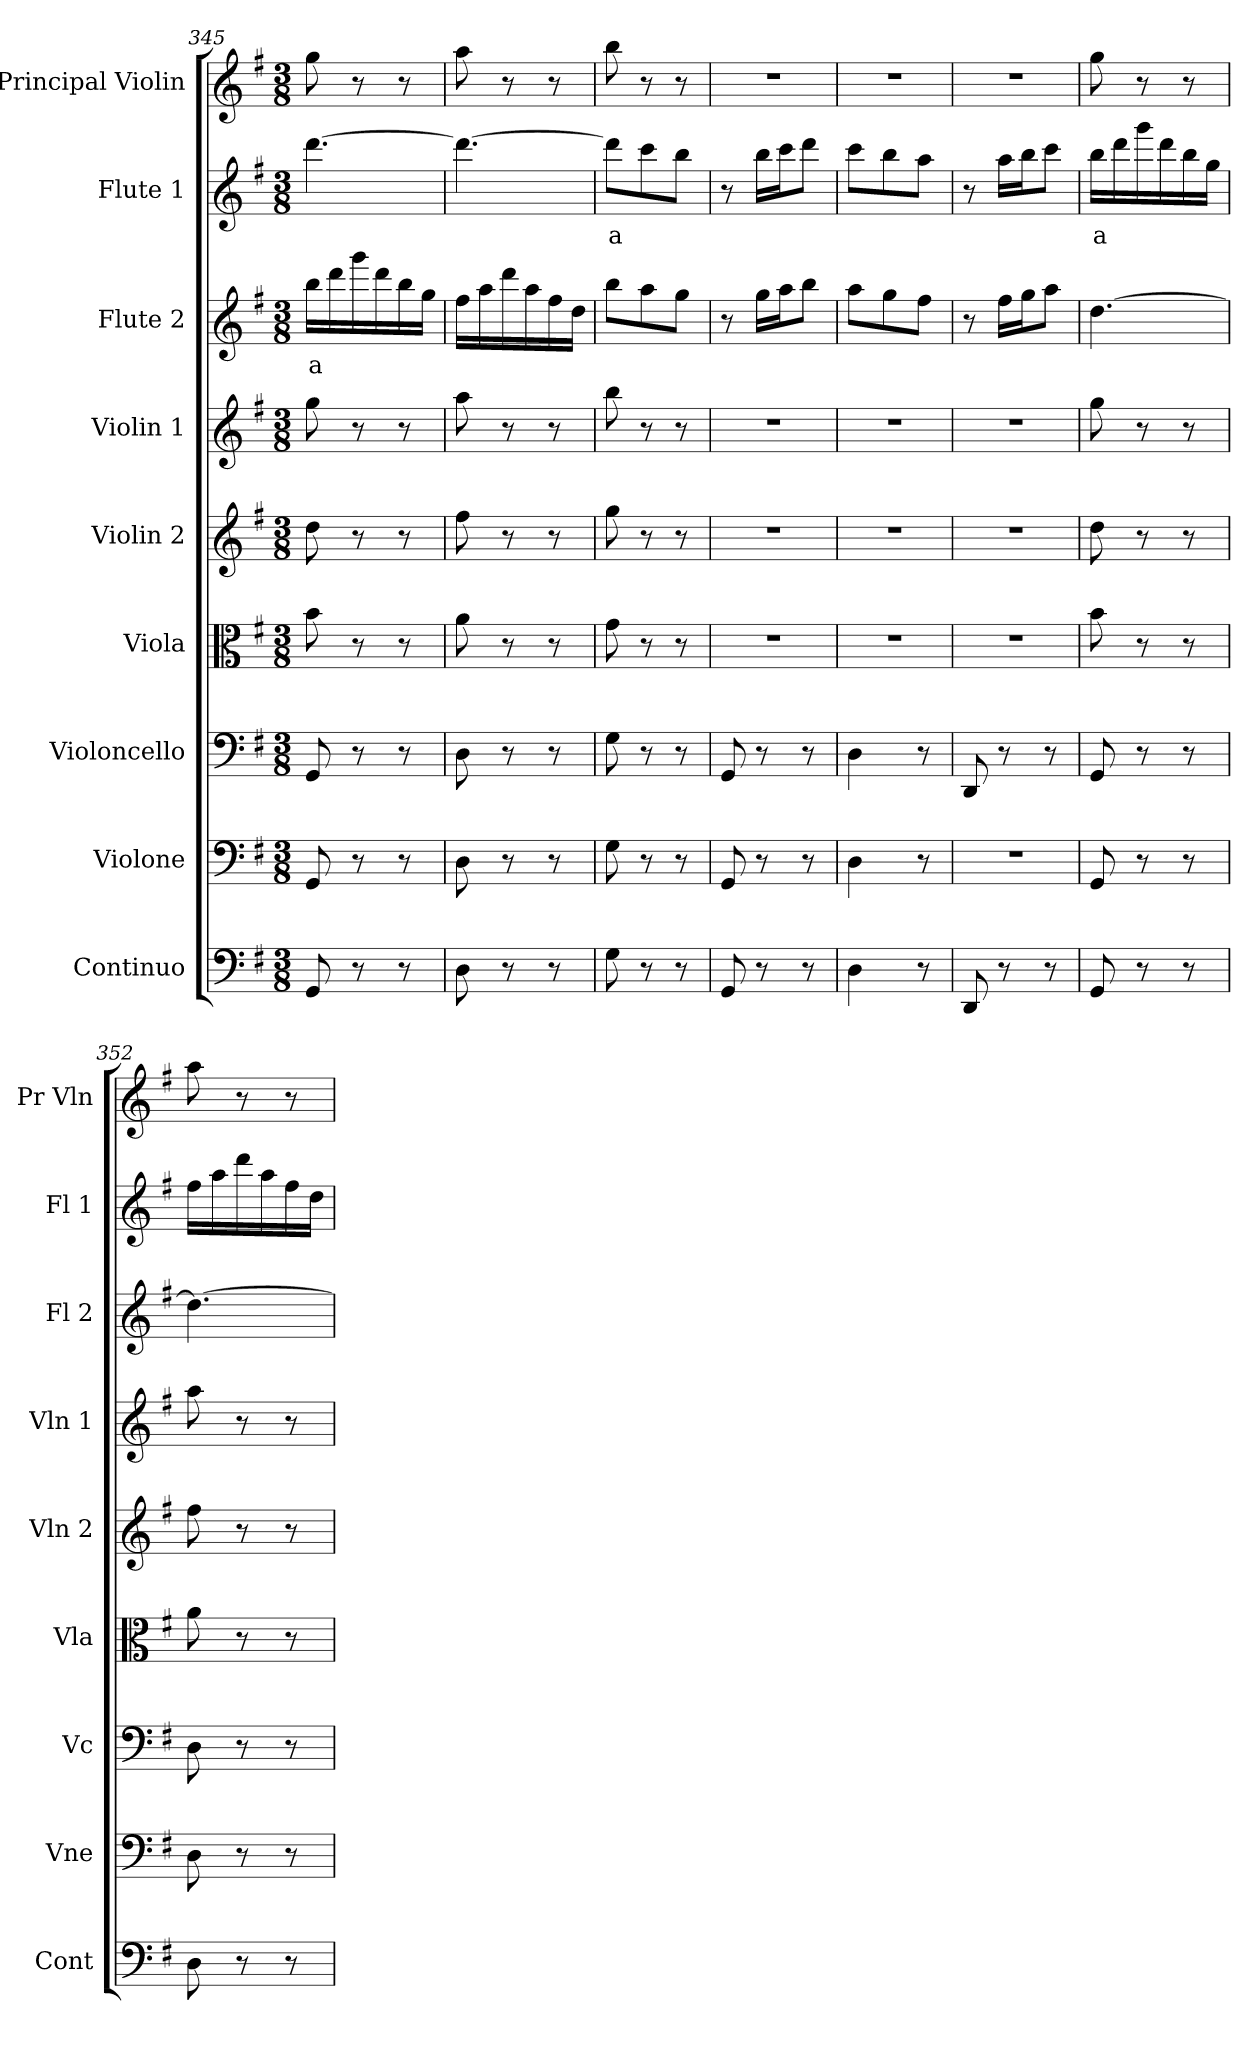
**kern	**kern	**kern	**kern	**kern	**kern	**kern	**text	**kern	**text	**kern
*part9	*part8	*part7	*part6	*part5	*part4	*part3	*part3	*part2	*part2	*part1
*staff9	*staff8	*staff7	*staff6	*staff5	*staff4	*staff3	*staff3	*staff2	*staff2	*staff1
*I"Continuo	*I"Violone	*I"Violoncello	*I"Viola	*I"Violin 2	*I"Violin 1	*I"Flute 2	*	*I"Flute 1	*	*I"Principal Violin
*I'Cont	*I'Vne	*I'Vc	*I'Vla	*I'Vln 2	*I'Vln 1	*I'Fl 2	*	*I'Fl 1	*	*I'Pr Vln
*clefF4	*clefF4	*clefF4	*clefC3	*clefG2	*clefG2	*clefG2	*	*clefG2	*	*clefG2
*	*ITrd7c12	*	*	*	*	*	*	*	*	*
*k[f#]	*k[f#]	*k[f#]	*k[f#]	*k[f#]	*k[f#]	*k[f#]	*	*k[f#]	*	*k[f#]
*M3/8	*M3/8	*M3/8	*M3/8	*M3/8	*M3/8	*M3/8	*	*M3/8	*	*M3/8
=345	=345	=345	=345	=345	=345	=345	=345	=345	=345	=345
!	!	!	!	!	!	!	!LO:LY:b:color=#FF0000	!	!	!
8GG/	8GGG/	8GG/	8b\	8dd\	8gg\	16bb\LL	a	[4.ddd\	.	8gg\
.	.	.	.	.	.	16ddd\	.	.	.	.
8r	8r	8r	8r	8r	8r	16ggg\	.	.	.	8r
.	.	.	.	.	.	16ddd\	.	.	.	.
8r	8r	8r	8r	8r	8r	16bb\	.	.	.	8r
.	.	.	.	.	.	16gg\JJ	.	.	.	.
=346	=346	=346	=346	=346	=346	=346	=346	=346	=346	=346
8D\	8DD\	8D\	8a\	8ff#\	8aa\	16ff#\LL	.	4.ddd\_	.	8aa\
.	.	.	.	.	.	16aa\	.	.	.	.
8r	8r	8r	8r	8r	8r	16ddd\	.	.	.	8r
.	.	.	.	.	.	16aa\	.	.	.	.
8r	8r	8r	8r	8r	8r	16ff#\	.	.	.	8r
.	.	.	.	.	.	16dd\JJ	.	.	.	.
=347	=347	=347	=347	=347	=347	=347	=347	=347	=347	=347
!	!	!	!	!	!	!	!	!	!LO:LY:b:color=#FF0000	!
8G\	8GG\	8G\	8g\	8gg\	8bb\	8bb\L	.	8ddd\L]	a	8bb\
8r	8r	8r	8r	8r	8r	8aa\	.	8ccc\	.	8r
8r	8r	8r	8r	8r	8r	8gg\J	.	8bb\J	.	8r
!!LO:LB:g=z
=348	=348	=348	=348	=348	=348	=348	=348	=348	=348	=348
8GG/	8GGG/	8GG/	4.r	4.r	4.r	8r	.	8r	.	4.r
8r	8r	8r	.	.	.	16gg\LL	.	16bb\LL	.	.
.	.	.	.	.	.	16aa\J	.	16ccc\J	.	.
8r	8r	8r	.	.	.	8bb\J	.	8ddd\J	.	.
=349	=349	=349	=349	=349	=349	=349	=349	=349	=349	=349
4D\	4DD\	4D\	4.r	4.r	4.r	8aa\L	.	8ccc\L	.	4.r
.	.	.	.	.	.	8gg\	.	8bb\	.	.
8r	8r	8r	.	.	.	8ff#\J	.	8aa\J	.	.
=350	=350	=350	=350	=350	=350	=350	=350	=350	=350	=350
8DD/	4.r	8DD/	4.r	4.r	4.r	8r	.	8r	.	4.r
8r	.	8r	.	.	.	16ff#\LL	.	16aa\LL	.	.
.	.	.	.	.	.	16gg\J	.	16bb\J	.	.
8r	.	8r	.	.	.	8aa\J	.	8ccc\J	.	.
=351	=351	=351	=351	=351	=351	=351	=351	=351	=351	=351
!	!	!	!	!	!	!	!	!	!LO:LY:b:color=#FF0000	!
8GG/	8GGG/	8GG/	8b\	8dd\	8gg\	[4.dd\	.	16bb\LL	a	8gg\
.	.	.	.	.	.	.	.	16ddd\	.	.
8r	8r	8r	8r	8r	8r	.	.	16ggg\	.	8r
.	.	.	.	.	.	.	.	16ddd\	.	.
8r	8r	8r	8r	8r	8r	.	.	16bb\	.	8r
.	.	.	.	.	.	.	.	16gg\JJ	.	.
=352	=352	=352	=352	=352	=352	=352	=352	=352	=352	=352
8D\	8DD\	8D\	8a\	8ff#\	8aa\	4.dd\_	.	16ff#\LL	.	8aa\
.	.	.	.	.	.	.	.	16aa\	.	.
8r	8r	8r	8r	8r	8r	.	.	16ddd\	.	8r
.	.	.	.	.	.	.	.	16aa\	.	.
8r	8r	8r	8r	8r	8r	.	.	16ff#\	.	8r
.	.	.	.	.	.	.	.	16dd\JJ	.	.
=	=	=	=	=	=	=	=	=	=	=
*-	*-	*-	*-	*-	*-	*-	*-	*-	*-	*-
